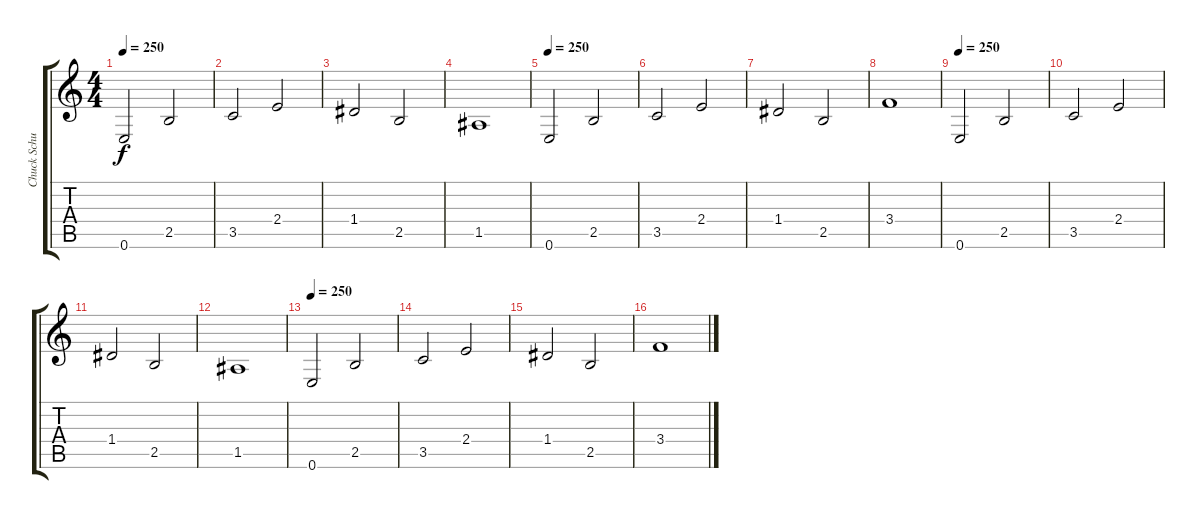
\track ("Chuck Schuldiner" "Chuck Schu") {instrument distortionguitar}
\staff {score tabs}
\tuning (E4 B3 G3 D3 A2 E2) {hide}
\ts (4 4)
\tempo 250
\clef g2
\ks c
0.6.2{dy f} 2.5.2 |
3.5.2 2.4.2 |
1.4.2 2.5.2 |
1.5.1 |
\tempo 250
0.6.2 2.5.2 |
3.5.2 2.4.2 |
1.4.2 2.5.2 |
3.4.1 |
\tempo 250
0.6.2 2.5.2 |
3.5.2 2.4.2 |
1.4.2 2.5.2 |
1.5.1 |
\tempo 250
0.6.2 2.5.2 |
3.5.2 2.4.2 |
1.4.2 2.5.2 |
3.4.1
